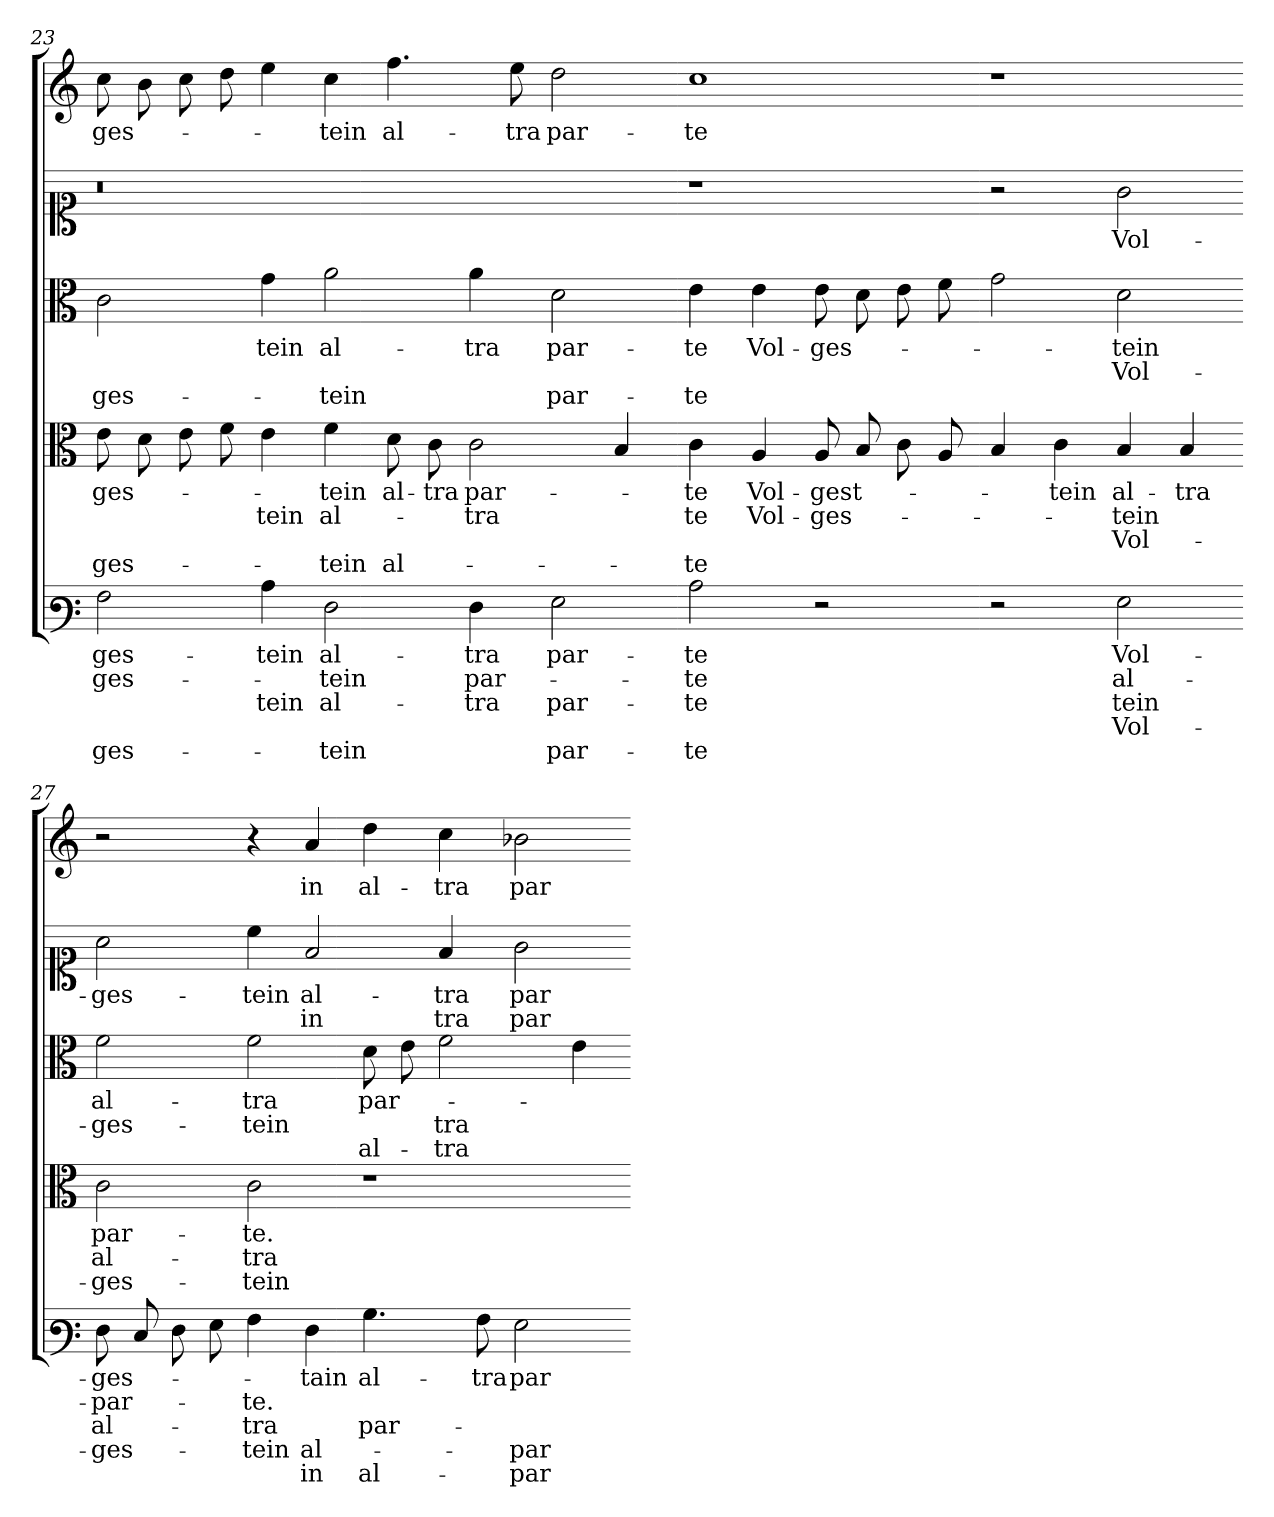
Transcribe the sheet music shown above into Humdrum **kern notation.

**kern	**text	**text	**text	**text	**text	**kern	**text	**text	**text	**text	**kern	**text	**text	**text	**kern	**text	**text	**kern	**text
*part5	*part5	*part5	*part5	*part5	*part5	*part4	*part4	*part4	*part4	*part4	*part3	*part3	*part3	*part3	*part2	*part2	*part2	*part1	*part1
*staff5	*staff5	*staff5	*staff5	*staff5	*staff5	*staff4	*staff4	*staff4	*staff4	*staff4	*staff3	*staff3	*staff3	*staff3	*staff2	*staff2	*staff2	*staff1	*staff1
*clefF3	*	*	*	*	*	*clefC3	*	*	*	*	*clefC3	*	*	*	*clefC1	*	*	*clefG2	*
*k[]	*	*	*	*	*	*k[]	*	*	*	*	*k[]	*	*	*	*k[]	*	*	*k[]	*
=23	=23	=23	=23	=23	=23	=23	=23	=23	=23	=23	=23	=23	=23	=23	=23	=23	=23	=23	=23
2A	ges-	ges-	.	.	ges-	8e	ges-	.	.	ges-	2c	.	.	ges-	0r	.	.	8cc	ges-
.	.	.	.	.	.	8d	.	.	.	.	.	.	.	.	.	.	.	8b\	.
.	.	.	.	.	.	8e	.	.	.	.	.	.	.	.	.	.	.	8cc	.
.	.	.	.	.	.	8f	.	.	.	.	.	.	.	.	.	.	.	8dd	.
4c	tein	.	tein	.	.	4e	.	tein	.	.	4g	tein	.	.	.	.	.	4ee	.
2F	al-	tein	al-	.	tein	4f	tein	al-	.	tein	2a	al-	.	tein	.	.	.	4cc	tein
.	.	.	.	.	.	8d	al-	.	.	al-	.	.	.	.	.	.	.	4.ff	al-
.	.	.	.	.	.	8c	tra	.	.	.	.	.	.	.	.	.	.	.	.
4F	tra	par-	tra	.	.	2c	par-	tra	.	.	4a	tra	.	.	.	.	.	.	.
.	.	.	.	.	.	.	.	.	.	.	.	.	.	.	.	.	.	8ee	tra
2G	par-	.	par-	.	par-	.	.	.	.	.	2d	par-	.	par-	.	.	.	2dd	par-
.	.	.	.	.	.	4B	.	.	.	.	.	.	.	.	.	.	.	.	.
=25-	=25-	=25-	=25-	=25-	=25-	=25-	=25-	=25-	=25-	=25-	=25-	=25-	=25-	=25-	=25-	=25-	=25-	=25-	=25-
2c	te	te	te	.	te	4c	te	te	.	te	4e	te	.	te	1r	.	.	1cc	te
.	.	.	.	.	.	4A	Vol-	Vol-	.	.	4e	Vol-	.	.	.	.	.	.	.
2r	.	.	.	.	.	8A	gest-	ges-	.	.	8e	ges-	.	.	.	.	.	.	.
.	.	.	.	.	.	8B	.	.	.	.	8d	.	.	.	.	.	.	.	.
.	.	.	.	.	.	8c	.	.	.	.	8e	.	.	.	.	.	.	.	.
.	.	.	.	.	.	8A	.	.	.	.	8f	.	.	.	.	.	.	.	.
=26-	=26-	=26-	=26-	=26-	=26-	=26-	=26-	=26-	=26-	=26-	=26-	=26-	=26-	=26-	=26-	=26-	=26-	=26-	=26-
2r	.	.	.	.	.	4B	.	.	.	.	2g	.	.	.	2r	.	.	1r	.
.	.	.	.	.	.	4c	tein	.	.	.	.	.	.	.	.	.	.	.	.
2G	Vol-	al-	tein	Vol-	.	4B	al-	tein	Vol-	.	2d	tein	Vol-	.	2g	Vol-	.	.	.
.	.	.	.	.	.	4B	tra	.	.	.	.	.	.	.	.	.	.	.	.
=27-	=27-	=27-	=27-	=27-	=27-	=27-	=27-	=27-	=27-	=27-	=27-	=27-	=27-	=27-	=27-	=27-	=27-	=27-	=27-
8F	ges-	par-	al-	ges-	.	2c	par-	al-	ges-	.	2f	al-	ges-	.	2a	ges-	.	2r	.
8E	.	.	.	.	.	.	.	.	.	.	.	.	.	.	.	.	.	.	.
8F	.	.	.	.	.	.	.	.	.	.	.	.	.	.	.	.	.	.	.
8G	.	.	.	.	.	.	.	.	.	.	.	.	.	.	.	.	.	.	.
4A	.	te.	tra	tein	.	2c	te.	tra	tein	.	2f	tra	tein	.	4cc	tein	.	4r	.
4F	tain	.	.	al-	in	.	.	.	.	.	.	.	.	.	2f	al-	in	4a	in
4.B	al-	.	par-	.	al-	1r	.	.	.	.	8d	par-	.	al-	.	.	.	4dd	al-
.	.	.	.	.	.	.	.	.	.	.	8e	.	.	.	.	.	.	.	.
.	.	.	.	.	.	.	.	.	.	.	2f	.	tra	tra	4f	tra	tra	4cc	tra
8A	tra	.	.	.	.	.	.	.	.	.	.	.	.	.	.	.	.	.	.
2G	par-	.	.	par-	par-	.	.	.	.	.	.	.	.	.	2g	par-	par-	2b-X	par-
.	.	.	.	.	.	.	.	.	.	.	4e	.	.	.	.	.	.	.	.
=-	=-	=-	=-	=-	=-	=-	=-	=-	=-	=-	=-	=-	=-	=-	=-	=-	=-	=-	=-
*-	*-	*-	*-	*-	*-	*-	*-	*-	*-	*-	*-	*-	*-	*-	*-	*-	*-	*-	*-
